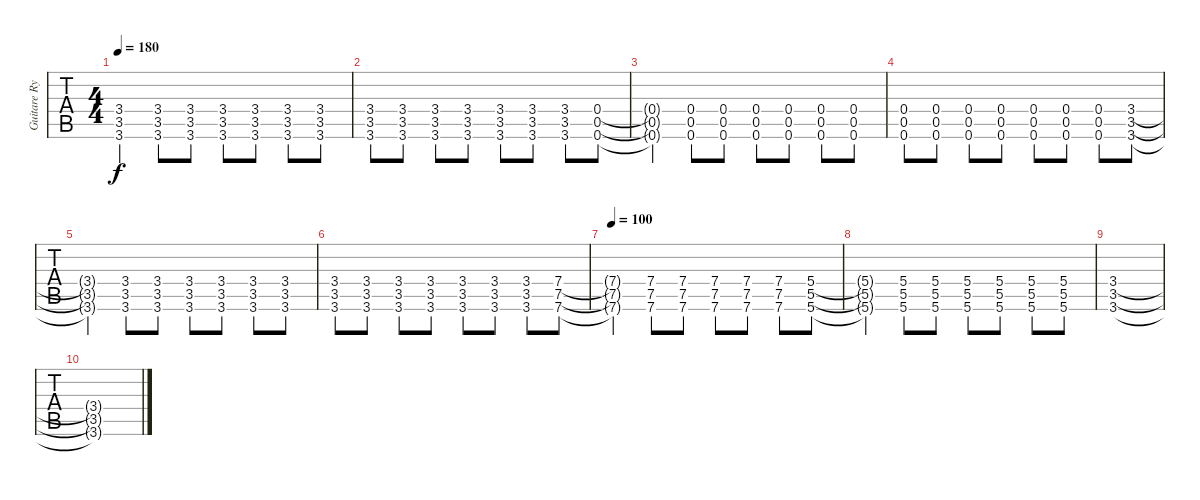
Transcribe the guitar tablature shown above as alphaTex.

\track ("Guitare Rythm 1" "Guitare Ry") {instrument distortionguitar}
\staff {tabs}
\tuning (D4 A3 F3 C3 G2 C2) {hide}
\ts (4 4)
\tempo 180
\clef g2
\ks c
(3.4{t} 3.5{t} 3.6{t}).4{dy f} (3.4 3.5 3.6).8 (3.4 3.5 3.6).8 (3.4 3.5 3.6).8 (3.4 3.5 3.6).8 (3.4 3.5 3.6).8 (3.4 3.5 3.6).8 |
(3.4 3.5 3.6).8 (3.4 3.5 3.6).8 (3.4 3.5 3.6).8 (3.4 3.5 3.6).8 (3.4 3.5 3.6).8 (3.4 3.5 3.6).8 (3.4 3.5 3.6).8 (0.4 0.5 0.6).8 |
(0.4{t} 0.5{t} 0.6{t}).4 (0.4 0.5 0.6).8 (0.4 0.5 0.6).8 (0.4 0.5 0.6).8 (0.4 0.5 0.6).8 (0.4 0.5 0.6).8 (0.4 0.5 0.6).8 |
(0.4 0.5 0.6).8 (0.4 0.5 0.6).8 (0.4 0.5 0.6).8 (0.4 0.5 0.6).8 (0.4 0.5 0.6).8 (0.4 0.5 0.6).8 (0.4 0.5 0.6).8 (3.4 3.5 3.6).8 |
(3.4{t} 3.5{t} 3.6{t}).4 (3.4 3.5 3.6).8 (3.4 3.5 3.6).8 (3.4 3.5 3.6).8 (3.4 3.5 3.6).8 (3.4 3.5 3.6).8 (3.4 3.5 3.6).8 |
(3.4 3.5 3.6).8 (3.4 3.5 3.6).8 (3.4 3.5 3.6).8 (3.4 3.5 3.6).8 (3.4 3.5 3.6).8 (3.4 3.5 3.6).8 (3.4 3.5 3.6).8 (7.4 7.5 7.6).8 |
\tempo 100
(7.4{t} 7.5{t} 7.6{t}).4 (7.4 7.5 7.6).8 (7.4 7.5 7.6).8 (7.4 7.5 7.6).8 (7.4 7.5 7.6).8 (7.4 7.5 7.6).8 (5.4 5.5 5.6).8 |
(5.4{t} 5.5{t} 5.6{t}).4 (5.4 5.5 5.6).8 (5.4 5.5 5.6).8 (5.4 5.5 5.6).8 (5.4 5.5 5.6).8 (5.4 5.5 5.6).8 (5.4 5.5 5.6).8 |
(3.4 3.5 3.6).1{volume 0} |
(3.4{t} 3.5{t} 3.6{t}).1
